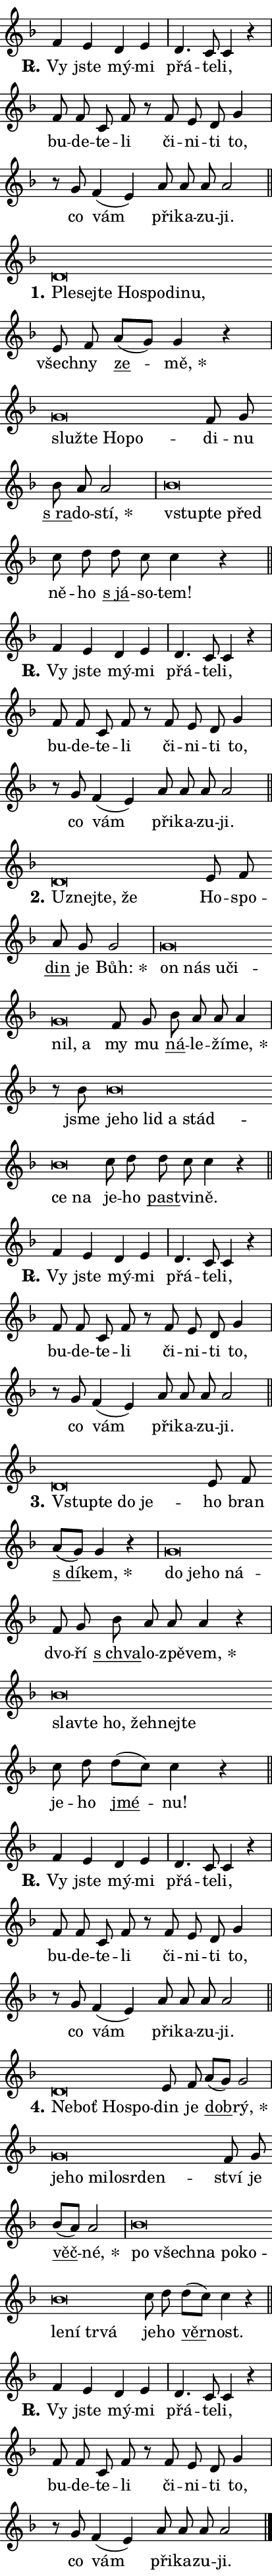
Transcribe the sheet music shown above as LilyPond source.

\version "2.22.1"
\header { tagline = "" }
\paper {
  indent = 0\cm
  top-margin = 0\cm
  right-margin = 0\cm
  bottom-margin = 0\cm
  left-margin = 0\cm
  paper-width = 7\cm
  page-breaking = #ly:one-page-breaking
  system-system-spacing.basic-distance = #11
  score-system-spacing.basic-distance = #11.3
  ragged-last = ##f
}


%% Author: Thomas Morley
%% https://lists.gnu.org/archive/html/lilypond-user/2020-05/msg00002.html
#(define (line-position grob)
"Returns position of @var[grob} in current system:
   @code{'start}, if at first time-step
   @code{'end}, if at last time-step
   @code{'middle} otherwise
"
  (let* ((col (ly:item-get-column grob))
         (ln (ly:grob-object col 'left-neighbor))
         (rn (ly:grob-object col 'right-neighbor))
         (col-to-check-left (if (ly:grob? ln) ln col))
         (col-to-check-right (if (ly:grob? rn) rn col))
         (break-dir-left
           (and
             (ly:grob-property col-to-check-left 'non-musical #f)
             (ly:item-break-dir col-to-check-left)))
         (break-dir-right
           (and
             (ly:grob-property col-to-check-right 'non-musical #f)
             (ly:item-break-dir col-to-check-right))))
        (cond ((eqv? 1 break-dir-left) 'start)
              ((eqv? -1 break-dir-right) 'end)
              (else 'middle))))

#(define (tranparent-at-line-position vctor)
  (lambda (grob)
  "Relying on @code{line-position} select the relevant enry from @var{vctor}.
Used to determine transparency,"
    (case (line-position grob)
      ((end) (not (vector-ref vctor 0)))
      ((middle) (not (vector-ref vctor 1)))
      ((start) (not (vector-ref vctor 2))))))

noteHeadBreakVisibility =
#(define-music-function (break-visibility)(vector?)
"Makes @code{NoteHead}s transparent relying on @var{break-visibility}"
#{
  \override NoteHead.transparent =
    #(tranparent-at-line-position break-visibility)
#})

#(define delete-ledgers-for-transparent-note-heads
  (lambda (grob)
    "Reads whether a @code{NoteHead} is transparent.
If so this @code{NoteHead} is removed from @code{'note-heads} from
@var{grob}, which is supposed to be @code{LedgerLineSpanner}.
As a result ledgers are not printed for this @code{NoteHead}"
    (let* ((nhds-array (ly:grob-object grob 'note-heads))
           (nhds-list
             (if (ly:grob-array? nhds-array)
                 (ly:grob-array->list nhds-array)
                 '()))
           ;; Relies on the transparent-property being done before
           ;; Staff.LedgerLineSpanner.after-line-breaking is executed.
           ;; This is fragile ...
           (to-keep
             (remove
               (lambda (nhd)
                 (ly:grob-property nhd 'transparent #f))
               nhds-list)))
      ;; TODO find a better method to iterate over grob-arrays, similiar
      ;; to filter/remove etc for lists
      ;; For now rebuilt from scratch
      (set! (ly:grob-object grob 'note-heads)  '())
      (for-each
        (lambda (nhd)
          (ly:pointer-group-interface::add-grob grob 'note-heads nhd))
        to-keep))))

hideNotes = {
  \noteHeadBreakVisibility #begin-of-line-visible
}
unHideNotes = {
  \noteHeadBreakVisibility #all-visible
}

% work-around for resetting accidentals
% https://lilypond.org/doc/v2.23/Documentation/notation/displaying-rhythms#unmetered-music
cadenzaMeasure = {
  \cadenzaOff
  \partial 1024 s1024
  \cadenzaOn
}

#(define-markup-command (accent layout props text) (markup?)
  "Underline accented syllable"
  (interpret-markup layout props
    #{\markup \override #'(offset . 4.3) \underline { #text }#}))

responsum = \markup \concat {
  "R" \hspace #-1.05 \path #0.1 #'((moveto 0 0.07) (lineto 0.9 0.8)) \hspace #0.05 "."
}

\layout {
    \context {
        \Staff
        \remove "Time_signature_engraver"
        \override LedgerLineSpanner.after-line-breaking = #delete-ledgers-for-transparent-note-heads
    }
    \context {
        \Voice {
            \override NoteHead.output-attributes = #'((class . "notehead"))
            \override Hairpin.height = #0.55
        }
    }
    \context {
        \Lyrics {
            \override StanzaNumber.output-attributes = #'((class . "stanzanumber"))
            \override LyricSpace.minimum-distance = #0.9
            \override LyricText.font-name = #"TeX Gyre Schola"
            \override LyricText.font-size = 1
            \override StanzaNumber.font-name = #"TeX Gyre Schola Bold"
            \override StanzaNumber.font-size = 1
        }
    }
}

% magnetic-lyrics.ily
%
%   written by
%     Jean Abou Samra <jean@abou-samra.fr>
%     Werner Lemberg <wl@gnu.org>
%
%   adapted by
%     Jiri Hon <jiri.hon@gmail.com>
%
% Version 2022-Apr-15

% https://www.mail-archive.com/lilypond-user@gnu.org/msg149350.html

#(define (Left_hyphen_pointer_engraver context)
   "Collect syllable-hyphen-syllable occurrences in lyrics and store
them in properties.  This engraver only looks to the left.  For
example, if the lyrics input is @code{foo -- bar}, it does the
following.

@itemize @bullet
@item
Set the @code{text} property of the @code{LyricHyphen} grob between
@q{foo} and @q{bar} to @code{foo}.

@item
Set the @code{left-hyphen} property of the @code{LyricText} grob with
text @q{foo} to the @code{LyricHyphen} grob between @q{foo} and
@q{bar}.
@end itemize

Use this auxiliary engraver in combination with the
@code{lyric-@/text::@/apply-@/magnetic-@/offset!} hook."
   (let ((hyphen #f)
         (text #f))
     (make-engraver
      (acknowledgers
       ((lyric-syllable-interface engraver grob source-engraver)
        (set! text grob)))
      (end-acknowledgers
       ((lyric-hyphen-interface engraver grob source-engraver)
        ;(when (not (grob::has-interface grob 'lyric-space-interface))
          (set! hyphen grob)));)
      ((stop-translation-timestep engraver)
       (when (and text hyphen)
         (ly:grob-set-object! text 'left-hyphen hyphen))
       (set! text #f)
       (set! hyphen #f)))))

#(define (lyric-text::apply-magnetic-offset! grob)
   "If the space between two syllables is less than the value in
property @code{LyricText@/.details@/.squash-threshold}, move the right
syllable to the left so that it gets concatenated with the left
syllable.

Use this function as a hook for
@code{LyricText@/.after-@/line-@/breaking} if the
@code{Left_@/hyphen_@/pointer_@/engraver} is active."
   (let ((hyphen (ly:grob-object grob 'left-hyphen #f)))
     (when hyphen
       (let ((left-text (ly:spanner-bound hyphen LEFT)))
         (when (grob::has-interface left-text 'lyric-syllable-interface)
           (let* ((common (ly:grob-common-refpoint grob left-text X))
                  (this-x-ext (ly:grob-extent grob common X))
                  (left-x-ext
                   (begin
                     ;; Trigger magnetism for left-text.
                     (ly:grob-property left-text 'after-line-breaking)
                     (ly:grob-extent left-text common X)))
                  ;; `delta` is the gap width between two syllables.
                  (delta (- (interval-start this-x-ext)
                            (interval-end left-x-ext)))
                  (details (ly:grob-property grob 'details))
                  (threshold (assoc-get 'squash-threshold details 0.2)))
             (when (< delta threshold)
               (let* (;; We have to manipulate the input text so that
                      ;; ligatures crossing syllable boundaries are not
                      ;; disabled.  For languages based on the Latin
                      ;; script this is essentially a beautification.
                      ;; However, for non-Western scripts it can be a
                      ;; necessity.
                      (lt (ly:grob-property left-text 'text))
                      (rt (ly:grob-property grob 'text))
                      (is-space (grob::has-interface hyphen 'lyric-space-interface))
                      (space (if is-space " " ""))
                      (space-markup (grob-interpret-markup grob " "))
                      (space-size (interval-length (ly:stencil-extent space-markup X)))
                      (extra-delta (if is-space space-size 0))
                      ;; Append new syllable.
                      (ltrt-space (if (and (string? lt) (string? rt))
                                (string-append lt space rt)
                                (make-concat-markup (list lt space rt))))
                      ;; Right-align `ltrt` to the right side.
                      (ltrt-space-markup (grob-interpret-markup
                               grob
                               (make-translate-markup
                                (cons (interval-length this-x-ext) 0)
                                (make-right-align-markup ltrt-space)))))
                 (begin
                   ;; Don't print `left-text`.
                   (ly:grob-set-property! left-text 'stencil #f)
                   ;; Set text and stencil (which holds all collected
                   ;; syllables so far) and shift it to the left.
                   (ly:grob-set-property! grob 'text ltrt-space)
                   (ly:grob-set-property! grob 'stencil ltrt-space-markup)
                   (ly:grob-translate-axis! grob (- (- delta extra-delta)) X))))))))))


#(define (lyric-hyphen::displace-bounds-first grob)
   ;; Make very sure this callback isn't triggered too early.
   (let ((left (ly:spanner-bound grob LEFT))
         (right (ly:spanner-bound grob RIGHT)))
     (ly:grob-property left 'after-line-breaking)
     (ly:grob-property right 'after-line-breaking)
     (ly:lyric-hyphen::print grob)))

squashThreshold = #0.4

\layout {
  \context {
    \Lyrics
    \consists #Left_hyphen_pointer_engraver
    \override LyricText.after-line-breaking =
      #lyric-text::apply-magnetic-offset!
    \override LyricHyphen.stencil = #lyric-hyphen::displace-bounds-first
    \override LyricText.details.squash-threshold = \squashThreshold
    \override LyricHyphen.minimum-distance = 0
    \override LyricHyphen.minimum-length = \squashThreshold
  }
}

squash = \override LyricText.details.squash-threshold = 9999
unSquash = \override LyricText.details.squash-threshold = \squashThreshold

left = \override LyricText.self-alignment-X = #LEFT
unLeft = \revert LyricText.self-alignment-X

starOffset = #(lambda (grob) 
                (let ((x_offset (ly:self-alignment-interface::aligned-on-x-parent grob)))
                  (if (= x_offset 0) 0 (+ x_offset 1.2))))

star = #(define-music-function (syllable)(string?)
"Append star separator at the end of a syllable"
#{
  \once \override LyricText.X-offset = #starOffset
  \lyricmode { \markup {
    #syllable
    \override #'((font-name . "TeX Gyre Schola Bold")) \hspace #0.2 \lower #0.65 \larger "*"
  } }
#})

starAccent = #(define-music-function (syllable)(string?)
"Append star separator at the end of a syllable and make accent"
#{
  \once \override LyricText.X-offset = #starOffset
  \lyricmode { \markup {
    \accent #syllable
    \override #'((font-name . "TeX Gyre Schola Bold")) \hspace #0.2 \lower #0.65 \larger "*"
  } }
#})

breath = #(define-music-function (syllable)(string?)
"Append breathing indicator at the end of a syllable"
#{
  \lyricmode { \markup { #syllable "+" } }
#})

optionalBreath = #(define-music-function (syllable)(string?)
"Append optional breathing indicator at the end of a syllable"
#{
  \lyricmode { \markup { #syllable "(+)" } }
#})


\score {
    <<
        \new Voice = "melody" { \cadenzaOn \key f \major \relative { f'4 e d e \cadenzaMeasure \bar "|" d4. c8 c4 r \cadenzaMeasure \bar "|" f8 f c f \bar "" r f e d g4 \cadenzaMeasure \bar "|" r8 g f4( e) \bar "" a8 a a a2 \cadenzaMeasure \bar "||" \break } }
        \new Lyrics \lyricsto "melody" { \lyricmode { \set stanza = \responsum
Vy jste mý -- mi přá -- te -- li, bu -- de -- te -- li či -- ni -- ti to, co vám při -- ka -- zu -- ji. } }
    >>
    \layout {}
}

\score {
    <<
        \new Voice = "melody" { \cadenzaOn \key f \major \relative { d'\breve*1/16 \hideNotes \breve*1/16 \bar "" \breve*1/16 \bar "" \breve*1/16 \bar "" \breve*1/16 \bar "" \breve*1/16 \breve*1/16 \bar "" \unHideNotes e8 f \bar "" a[( g)] g4 r \cadenzaMeasure \bar "|" g\breve*1/16 \hideNotes \breve*1/16 \bar "" \breve*1/16 \breve*1/16 \bar "" \unHideNotes f8 g \bar "" bes a a2 \cadenzaMeasure \bar "|" bes\breve*1/16 \hideNotes \breve*1/16 \breve*1/16 \bar "" \unHideNotes c8 d \bar "" d c c4 r \cadenzaMeasure \bar "||" \break } }
        \new Lyrics \lyricsto "melody" { \lyricmode { \set stanza = "1."
\left Ple -- \squash sej -- te Ho -- spo -- di -- nu, \unLeft \unSquash všech -- ny \markup \accent ze -- \star mě, \left služ -- \squash te Ho -- po -- \unLeft \unSquash di -- nu \markup \accent "s ra" -- do -- \star stí, \left vstup -- \squash te před \unLeft \unSquash ně -- ho \markup \accent "s já" -- so -- tem! } }
    >>
    \layout {}
}

\score {
    <<
        \new Voice = "melody" { \cadenzaOn \key f \major \relative { f'4 e d e \cadenzaMeasure \bar "|" d4. c8 c4 r \cadenzaMeasure \bar "|" f8 f c f \bar "" r f e d g4 \cadenzaMeasure \bar "|" r8 g f4( e) \bar "" a8 a a a2 \cadenzaMeasure \bar "||" \break } }
        \new Lyrics \lyricsto "melody" { \lyricmode { \set stanza = \responsum
Vy jste mý -- mi přá -- te -- li, bu -- de -- te -- li či -- ni -- ti to, co vám při -- ka -- zu -- ji. } }
    >>
    \layout {}
}

\score {
    <<
        \new Voice = "melody" { \cadenzaOn \key f \major \relative { d'\breve*1/16 \hideNotes \breve*1/16 \bar "" \breve*1/16 \breve*1/16 \bar "" \unHideNotes e8 f \bar "" a g g2 \cadenzaMeasure \bar "|" g\breve*1/16 \hideNotes \breve*1/16 \bar "" \breve*1/16 \bar "" \breve*1/16 \bar "" \breve*1/16 \breve*1/16 \bar "" \unHideNotes f8 g \bar "" bes a a a4 \cadenzaMeasure \bar "|" r8 bes bes\breve*1/16 \hideNotes \breve*1/16 \bar "" \breve*1/16 \bar "" \breve*1/16 \bar "" \breve*1/16 \bar "" \breve*1/16 \breve*1/16 \bar "" \unHideNotes c8 d \bar "" d c c4 r \cadenzaMeasure \bar "||" \break } }
        \new Lyrics \lyricsto "melody" { \lyricmode { \set stanza = "2."
\left U -- \squash znej -- te, že \unLeft \unSquash Ho -- spo -- \markup \accent din je \star Bůh: \left on \squash nás u -- či -- nil, a \unLeft \unSquash my mu \markup \accent ná -- le -- ží -- \star me, jsme \left je -- \squash ho lid a stád -- ce na \unLeft \unSquash je -- ho \markup \accent past -- vi -- ně. } }
    >>
    \layout {}
}

\score {
    <<
        \new Voice = "melody" { \cadenzaOn \key f \major \relative { f'4 e d e \cadenzaMeasure \bar "|" d4. c8 c4 r \cadenzaMeasure \bar "|" f8 f c f \bar "" r f e d g4 \cadenzaMeasure \bar "|" r8 g f4( e) \bar "" a8 a a a2 \cadenzaMeasure \bar "||" \break } }
        \new Lyrics \lyricsto "melody" { \lyricmode { \set stanza = \responsum
Vy jste mý -- mi přá -- te -- li, bu -- de -- te -- li či -- ni -- ti to, co vám při -- ka -- zu -- ji. } }
    >>
    \layout {}
}

\score {
    <<
        \new Voice = "melody" { \cadenzaOn \key f \major \relative { d'\breve*1/16 \hideNotes \breve*1/16 \bar "" \breve*1/16 \breve*1/16 \bar "" \unHideNotes e8 f \bar "" a[( g)] g4 r \cadenzaMeasure \bar "|" g\breve*1/16 \hideNotes \breve*1/16 \bar "" \breve*1/16 \breve*1/16 \bar "" \unHideNotes f8 g \bar "" bes a a a4 r \cadenzaMeasure \bar "|" bes\breve*1/16 \hideNotes \breve*1/16 \bar "" \breve*1/16 \bar "" \breve*1/16 \bar "" \breve*1/16 \breve*1/16 \bar "" \unHideNotes c8 d \bar "" d[( c)] c4 r \cadenzaMeasure \bar "||" \break } }
        \new Lyrics \lyricsto "melody" { \lyricmode { \set stanza = "3."
\left Vstup -- \squash te do je -- \unLeft \unSquash ho bran \markup \accent "s dí" -- \star kem, \left do \squash je -- ho ná -- \unLeft \unSquash dvo -- ří \markup \accent "s chva" -- lo -- zpě -- \star vem, \left sla -- \squash vte ho, žeh -- nej -- te \unLeft \unSquash je -- ho \markup \accent jmé -- nu! } }
    >>
    \layout {}
}

\score {
    <<
        \new Voice = "melody" { \cadenzaOn \key f \major \relative { f'4 e d e \cadenzaMeasure \bar "|" d4. c8 c4 r \cadenzaMeasure \bar "|" f8 f c f \bar "" r f e d g4 \cadenzaMeasure \bar "|" r8 g f4( e) \bar "" a8 a a a2 \cadenzaMeasure \bar "||" \break } }
        \new Lyrics \lyricsto "melody" { \lyricmode { \set stanza = \responsum
Vy jste mý -- mi přá -- te -- li, bu -- de -- te -- li či -- ni -- ti to, co vám při -- ka -- zu -- ji. } }
    >>
    \layout {}
}

\score {
    <<
        \new Voice = "melody" { \cadenzaOn \key f \major \relative { d'\breve*1/16 \hideNotes \breve*1/16 \bar "" \breve*1/16 \breve*1/16 \bar "" \unHideNotes e8 f \bar "" a[( g)] g2 \cadenzaMeasure \bar "|" g\breve*1/16 \hideNotes \breve*1/16 \bar "" \breve*1/16 \bar "" \breve*1/16 \bar "" \breve*1/16 \breve*1/16 \bar "" \unHideNotes f8 g \bar "" bes[( a)] a2 \cadenzaMeasure \bar "|" bes\breve*1/16 \hideNotes \breve*1/16 \bar "" \breve*1/16 \bar "" \breve*1/16 \bar "" \breve*1/16 \bar "" \breve*1/16 \bar "" \breve*1/16 \bar "" \breve*1/16 \breve*1/16 \bar "" \unHideNotes c8 d \bar "" d[( c)] c4 r \cadenzaMeasure \bar "||" \break } }
        \new Lyrics \lyricsto "melody" { \lyricmode { \set stanza = "4."
\left Ne -- \squash boť Ho -- spo -- \unLeft \unSquash din je \markup \accent dob -- \star rý, \left je -- \squash ho mi -- lo -- sr -- den -- \unLeft \unSquash ství je \markup \accent věč -- \star né, \left po \squash všech -- na po -- ko -- le -- ní tr -- vá \unLeft \unSquash je -- ho \markup \accent věr -- nost. } }
    >>
    \layout {}
}

\score {
    <<
        \new Voice = "melody" { \cadenzaOn \key f \major \relative { f'4 e d e \cadenzaMeasure \bar "|" d4. c8 c4 r \cadenzaMeasure \bar "|" f8 f c f \bar "" r f e d g4 \cadenzaMeasure \bar "|" r8 g f4( e) \bar "" a8 a a a2 \cadenzaMeasure \bar "||" \break } \bar "|." }
        \new Lyrics \lyricsto "melody" { \lyricmode { \set stanza = \responsum
Vy jste mý -- mi přá -- te -- li, bu -- de -- te -- li či -- ni -- ti to, co vám při -- ka -- zu -- ji. } }
    >>
    \layout {}
}
